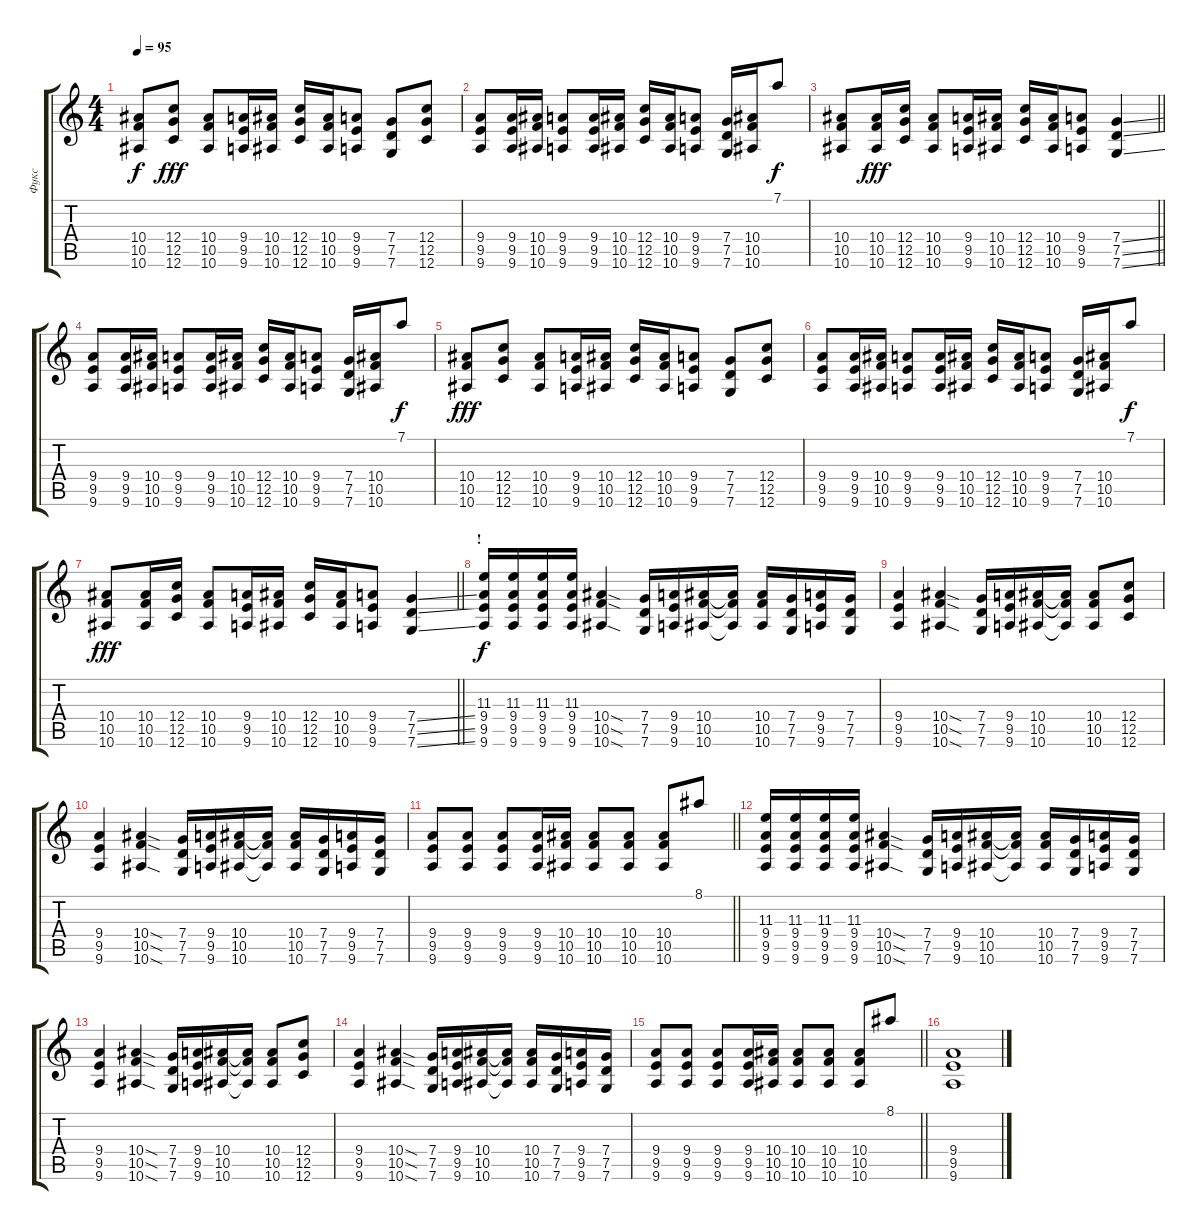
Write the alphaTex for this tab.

\track ("Фукс" "Фукс") {instrument distortionguitar}
\staff {score tabs}
\tuning (D4 A3 F3 C3 G2 C2) {hide}
\ts (4 4)
\tempo 95
\clef g2
\ks c
(10.4 10.5 10.6).8{dy f} (12.4 12.5 12.6).8{dy fff} (10.4 10.5 10.6).8 (9.4 9.5 9.6).16 (10.4 10.5 10.6).16 (12.4 12.5 12.6).16 (10.4 10.5 10.6).16 (9.4 9.5 9.6).8 (7.4 7.5 7.6).8 (12.4 12.5 12.6).8 |
(9.4 9.5 9.6).8 (9.4 9.5 9.6).16 (10.4 10.5 10.6).16 (9.4 9.5 9.6).8 (9.4 9.5 9.6).16 (10.4 10.5 10.6).16 (12.4 12.5 12.6).16 (10.4 10.5 10.6).16 (9.4 9.5 9.6).8 (7.4 7.5 7.6).16 (10.4 10.5 10.6).16 7.1.8{dy f} |
\barLineRight lightlight
(10.4 10.5 10.6).8 (10.4 10.5 10.6).16{dy fff} (12.4 12.5 12.6).16 (10.4 10.5 10.6).8 (9.4 9.5 9.6).16 (10.4 10.5 10.6).16 (12.4 12.5 12.6).16 (10.4 10.5 10.6).16 (9.4 9.5 9.6).8 (7.4{ss} 7.5{ss} 7.6{ss}).4 |
(9.4 9.5 9.6).8 (9.4 9.5 9.6).16 (10.4 10.5 10.6).16 (9.4 9.5 9.6).8 (9.4 9.5 9.6).16 (10.4 10.5 10.6).16 (12.4 12.5 12.6).16 (10.4 10.5 10.6).16 (9.4 9.5 9.6).8 (7.4 7.5 7.6).16 (10.4 10.5 10.6).16 7.1.8{dy f} |
(10.4 10.5 10.6).8{dy fff} (12.4 12.5 12.6).8 (10.4 10.5 10.6).8 (9.4 9.5 9.6).16 (10.4 10.5 10.6).16 (12.4 12.5 12.6).16 (10.4 10.5 10.6).16 (9.4 9.5 9.6).8 (7.4 7.5 7.6).8 (12.4 12.5 12.6).8 |
(9.4 9.5 9.6).8 (9.4 9.5 9.6).16 (10.4 10.5 10.6).16 (9.4 9.5 9.6).8 (9.4 9.5 9.6).16 (10.4 10.5 10.6).16 (12.4 12.5 12.6).16 (10.4 10.5 10.6).16 (9.4 9.5 9.6).8 (7.4 7.5 7.6).16 (10.4 10.5 10.6).16 7.1.8{dy f} |
\barLineRight lightlight
(10.4 10.5 10.6).8{dy fff} (10.4 10.5 10.6).16 (12.4 12.5 12.6).16 (10.4 10.5 10.6).8 (9.4 9.5 9.6).16 (10.4 10.5 10.6).16 (12.4 12.5 12.6).16 (10.4 10.5 10.6).16 (9.4 9.5 9.6).8 (7.4{ss} 7.5{ss} 7.6{ss}).4 |
\section ("" "!")
(11.3 9.4 9.5 9.6).16{dy f} (11.3 9.4 9.5 9.6).16 (11.3 9.4 9.5 9.6).16 (11.3 9.4 9.5 9.6).16 (10.4{sod} 10.5{sod} 10.6{sod}).4 (7.4 7.5 7.6).16 (9.4 9.5 9.6).16 (10.4 10.5 10.6).16 (10.4{t} 10.5{t} 10.6{t}).16 (10.4 10.5 10.6).16 (7.4 7.5 7.6).16 (9.4 9.5 9.6).16 (7.4 7.5 7.6).16 |
(9.4 9.5 9.6).4 (10.4{sod} 10.5{sod} 10.6{sod}).4 (7.4 7.5 7.6).16 (9.4 9.5 9.6).16 (10.4 10.5 10.6).16 (10.4{t} 10.5{t} 10.6{t}).16 (10.4 10.5 10.6).8 (12.4 12.5 12.6).8 |
(9.4 9.5 9.6).4 (10.4{sod} 10.5{sod} 10.6{sod}).4 (7.4 7.5 7.6).16 (9.4 9.5 9.6).16 (10.4 10.5 10.6).16 (10.4{t} 10.5{t} 10.6{t}).16 (10.4 10.5 10.6).16 (7.4 7.5 7.6).16 (9.4 9.5 9.6).16 (7.4 7.5 7.6).16 |
\barLineRight lightlight
(9.4 9.5 9.6).8 (9.4 9.5 9.6).8 (9.4 9.5 9.6).8 (9.4 9.5 9.6).16 (10.4 10.5 10.6).16 (10.4 10.5 10.6).8 (10.4 10.5 10.6).8 (10.4 10.5 10.6).8 8.1.8 |
(11.3 9.4 9.5 9.6).16 (11.3 9.4 9.5 9.6).16 (11.3 9.4 9.5 9.6).16 (11.3 9.4 9.5 9.6).16 (10.4{sod} 10.5{sod} 10.6{sod}).4 (7.4 7.5 7.6).16 (9.4 9.5 9.6).16 (10.4 10.5 10.6).16 (10.4{t} 10.5{t} 10.6{t}).16 (10.4 10.5 10.6).16 (7.4 7.5 7.6).16 (9.4 9.5 9.6).16 (7.4 7.5 7.6).16 |
(9.4 9.5 9.6).4 (10.4{sod} 10.5{sod} 10.6{sod}).4 (7.4 7.5 7.6).16 (9.4 9.5 9.6).16 (10.4 10.5 10.6).16 (10.4{t} 10.5{t} 10.6{t}).16 (10.4 10.5 10.6).8 (12.4 12.5 12.6).8 |
(9.4 9.5 9.6).4 (10.4{sod} 10.5{sod} 10.6{sod}).4 (7.4 7.5 7.6).16 (9.4 9.5 9.6).16 (10.4 10.5 10.6).16 (10.4{t} 10.5{t} 10.6{t}).16 (10.4 10.5 10.6).16 (7.4 7.5 7.6).16 (9.4 9.5 9.6).16 (7.4 7.5 7.6).16 |
\barLineRight lightlight
(9.4 9.5 9.6).8 (9.4 9.5 9.6).8 (9.4 9.5 9.6).8 (9.4 9.5 9.6).16 (10.4 10.5 10.6).16 (10.4 10.5 10.6).8 (10.4 10.5 10.6).8 (10.4 10.5 10.6).8 8.1.8 |
(9.4 9.5 9.6).1
